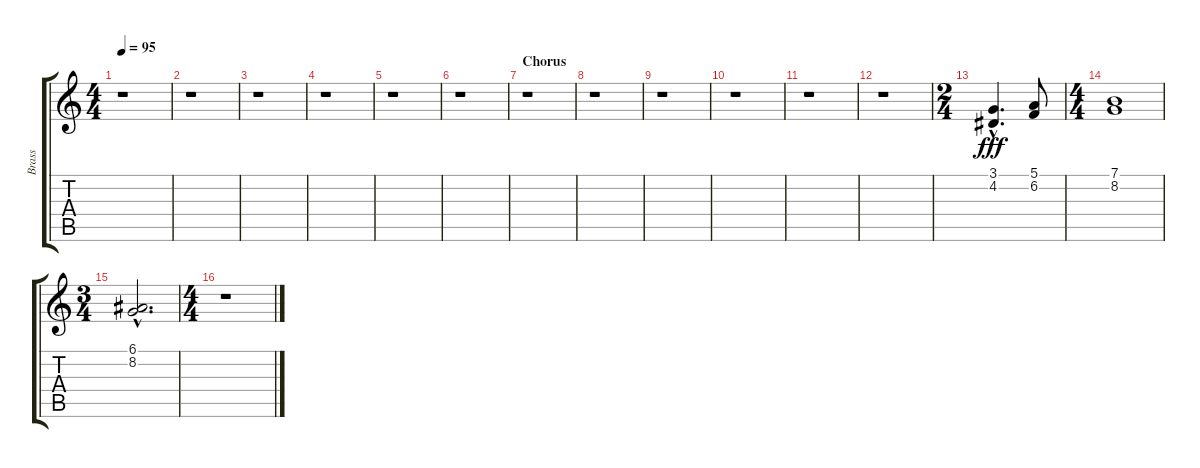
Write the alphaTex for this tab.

\track ("Brass" "Brass") {instrument brasssection}
\staff {score tabs}
\tuning (E4 B3 G3 D3 A2 E2) {hide}
\ts (4 4)
\tempo 95
\clef g2
\ks c
r.1{dy fff} |
r.1 |
r.1 |
r.1 |
r.1 |
r.1 |
\section ("" "Chorus")
r.1 |
r.1 |
r.1 |
r.1 |
r.1 |
r.1 |
\ts (2 4)
(3.1{hac} 4.2{hac}).4{d} (5.1 6.2).8 |
\ts (4 4)
(7.1 8.2).1 |
\ts (3 4)
(6.1{hac} 8.2{hac}).2{d} |
\ts (4 4)
r.1
